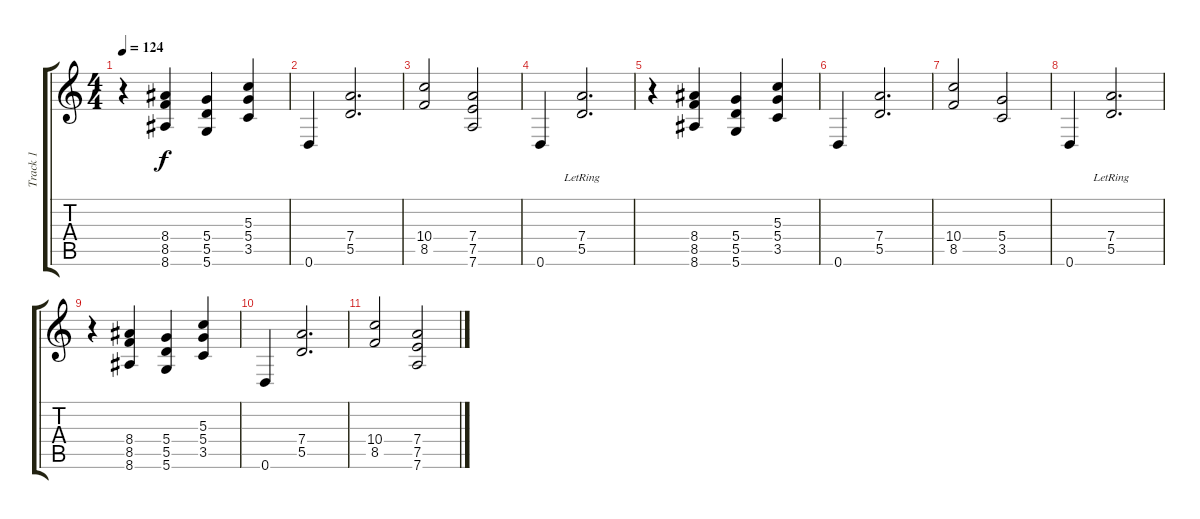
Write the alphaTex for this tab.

\track ("Track 1" "Track 1") {instrument distortionguitar}
\staff {score tabs}
\tuning (E4 B3 G3 D3 A2 D2) {hide}
\ts (4 4)
\tempo 124
\clef g2
\ks c
r.4{dy f} (8.4 8.5 8.6).4 (5.4 5.5 5.6).4 (5.3 5.4 3.5).4 |
0.6.4 (7.4 5.5).2{d} |
(10.4 8.5).2 (7.4 7.5 7.6).2 |
0.6.4 (7.4 5.5{lr}).2{d} |
r.4 (8.4 8.5 8.6).4 (5.4 5.5 5.6).4 (5.3 5.4 3.5).4 |
0.6.4 (7.4 5.5).2{d} |
(10.4 8.5).2 (5.4 3.5).2 |
0.6.4 (7.4 5.5{lr}).2{d} |
r.4 (8.4 8.5 8.6).4 (5.4 5.5 5.6).4 (5.3 5.4 3.5).4 |
0.6.4 (7.4 5.5).2{d} |
(10.4 8.5).2 (7.4 7.5 7.6).2
